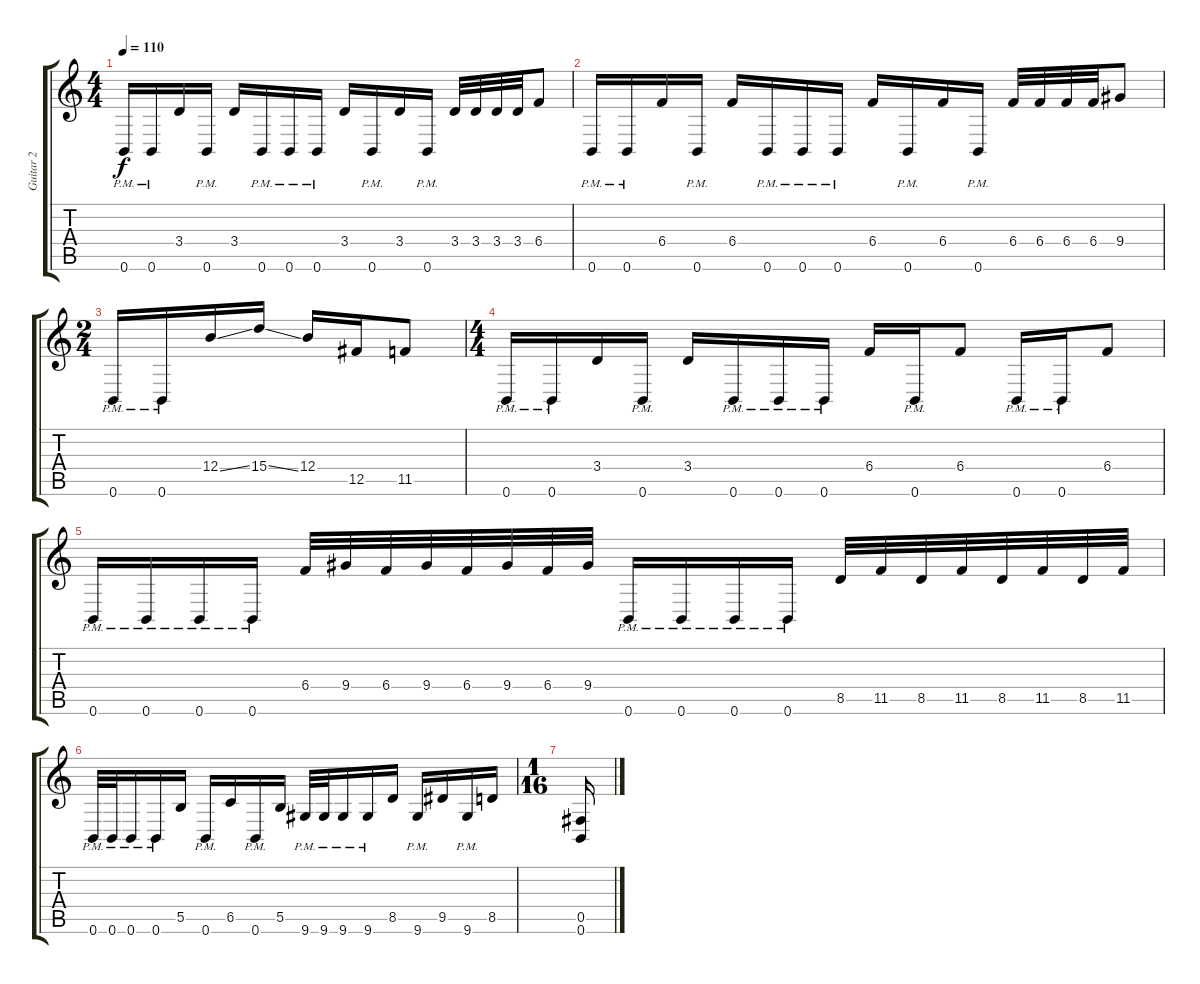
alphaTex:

\track ("Guitar 2" "Guitar 2") {instrument distortionguitar}
\staff {score tabs}
\tuning (Db4 Ab3 E3 B2 Gb2 B1) {hide}
\ts (4 4)
\tempo 110
\clef g2
\ks c
0.6{pm}.16{dy f} 0.6{pm}.16 3.4.16 0.6{pm}.16 3.4.16 0.6{pm}.16 0.6{pm}.16 0.6{pm}.16 3.4.16 0.6{pm}.16 3.4.16 0.6{pm}.16 3.4.32 3.4.32 3.4.32 3.4.32 6.4.8 |
0.6{pm}.16 0.6{pm}.16 6.4.16 0.6{pm}.16 6.4.16 0.6{pm}.16 0.6{pm}.16 0.6{pm}.16 6.4.16 0.6{pm}.16 6.4.16 0.6{pm}.16 6.4.32 6.4.32 6.4.32 6.4.32 9.4.8 |
\ts (2 4)
0.6{pm}.16 0.6{pm}.16 12.4{ss}.16 15.4{ss}.16 12.4.16 12.5.16 11.5.8 |
\ts (4 4)
0.6{pm}.16 0.6{pm}.16 3.4.16 0.6{pm}.16 3.4.16 0.6{pm}.16 0.6{pm}.16 0.6{pm}.16 6.4.16 0.6{pm}.16 6.4.8 0.6{pm}.16 0.6{pm}.16 6.4.8 |
0.6{pm}.16 0.6{pm}.16 0.6{pm}.16 0.6{pm}.16 6.4.32 9.4.32 6.4.32 9.4.32 6.4.32 9.4.32 6.4.32 9.4.32 0.6{pm}.16 0.6{pm}.16 0.6{pm}.16 0.6{pm}.16 8.5.32 11.5.32 8.5.32 11.5.32 8.5.32 11.5.32 8.5.32 11.5.32 |
0.6{pm}.32 0.6{pm}.32 0.6{pm}.16 0.6{pm}.16 5.5.16 0.6{pm}.16 6.5.16 0.6{pm}.16 5.5.16 9.6{pm}.32 9.6{pm}.32 9.6{pm}.16 9.6{pm}.16 8.5.16 9.6{pm}.16 9.5.16 9.6{pm}.16 8.5.16 |
\ts (1 16)
(0.5 0.6).16
